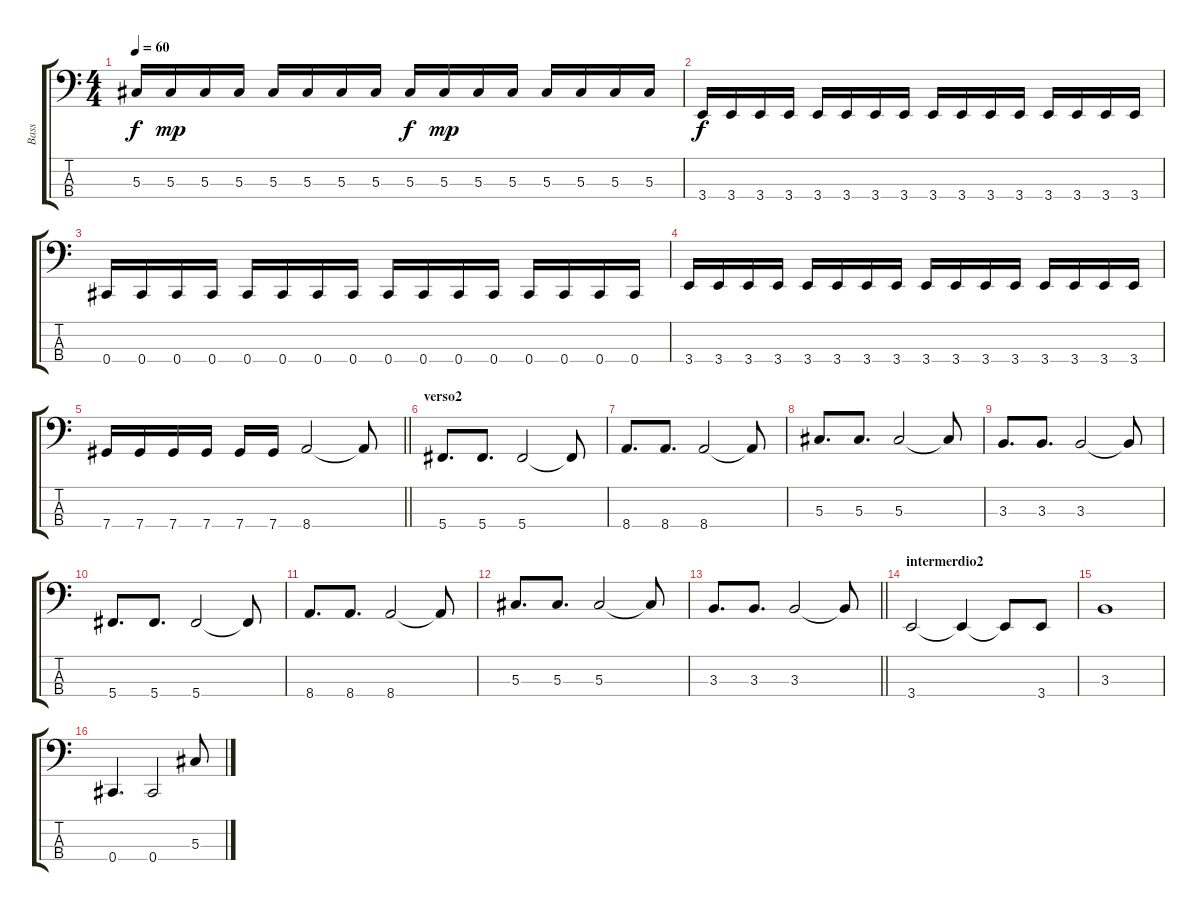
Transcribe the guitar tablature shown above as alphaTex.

\track ("Bass" "Bass") {instrument electricbasspick}
\staff {score tabs}
\tuning (Gb2 Db2 Ab1 Db1) {hide}
\ts (4 4)
\tempo 60
\clef f4
\ks c
5.3.16{dy f} 5.3.16{dy mp} 5.3.16 5.3.16 5.3.16 5.3.16 5.3.16 5.3.16 5.3.16{dy f} 5.3.16{dy mp} 5.3.16 5.3.16 5.3.16 5.3.16 5.3.16 5.3.16 |
3.4.16{dy f} 3.4.16 3.4.16 3.4.16 3.4.16 3.4.16 3.4.16 3.4.16 3.4.16 3.4.16 3.4.16 3.4.16 3.4.16 3.4.16 3.4.16 3.4.16 |
0.4.16 0.4.16 0.4.16 0.4.16 0.4.16 0.4.16 0.4.16 0.4.16 0.4.16 0.4.16 0.4.16 0.4.16 0.4.16 0.4.16 0.4.16 0.4.16 |
3.4.16 3.4.16 3.4.16 3.4.16 3.4.16 3.4.16 3.4.16 3.4.16 3.4.16 3.4.16 3.4.16 3.4.16 3.4.16 3.4.16 3.4.16 3.4.16 |
\barLineRight lightlight
7.4.16 7.4.16 7.4.16 7.4.16 7.4.16 7.4.16 8.4.2 8.4{t}.8 |
\section ("" "verso2")
5.4.8{d} 5.4.8{d} 5.4.2 5.4{t}.8 |
8.4.8{d} 8.4.8{d} 8.4.2 8.4{t}.8 |
5.3.8{d} 5.3.8{d} 5.3.2 5.3{t}.8 |
3.3.8{d} 3.3.8{d} 3.3.2 3.3{t}.8 |
5.4.8{d} 5.4.8{d} 5.4.2 5.4{t}.8 |
8.4.8{d} 8.4.8{d} 8.4.2 8.4{t}.8 |
5.3.8{d} 5.3.8{d} 5.3.2 5.3{t}.8 |
\barLineRight lightlight
3.3.8{d} 3.3.8{d} 3.3.2 3.3{t}.8 |
\section ("" "intermerdio2")
3.4.2 3.4{t}.4 3.4{t}.8 3.4.8 |
3.3.1 |
0.4.4{d} 0.4.2 5.3.8
